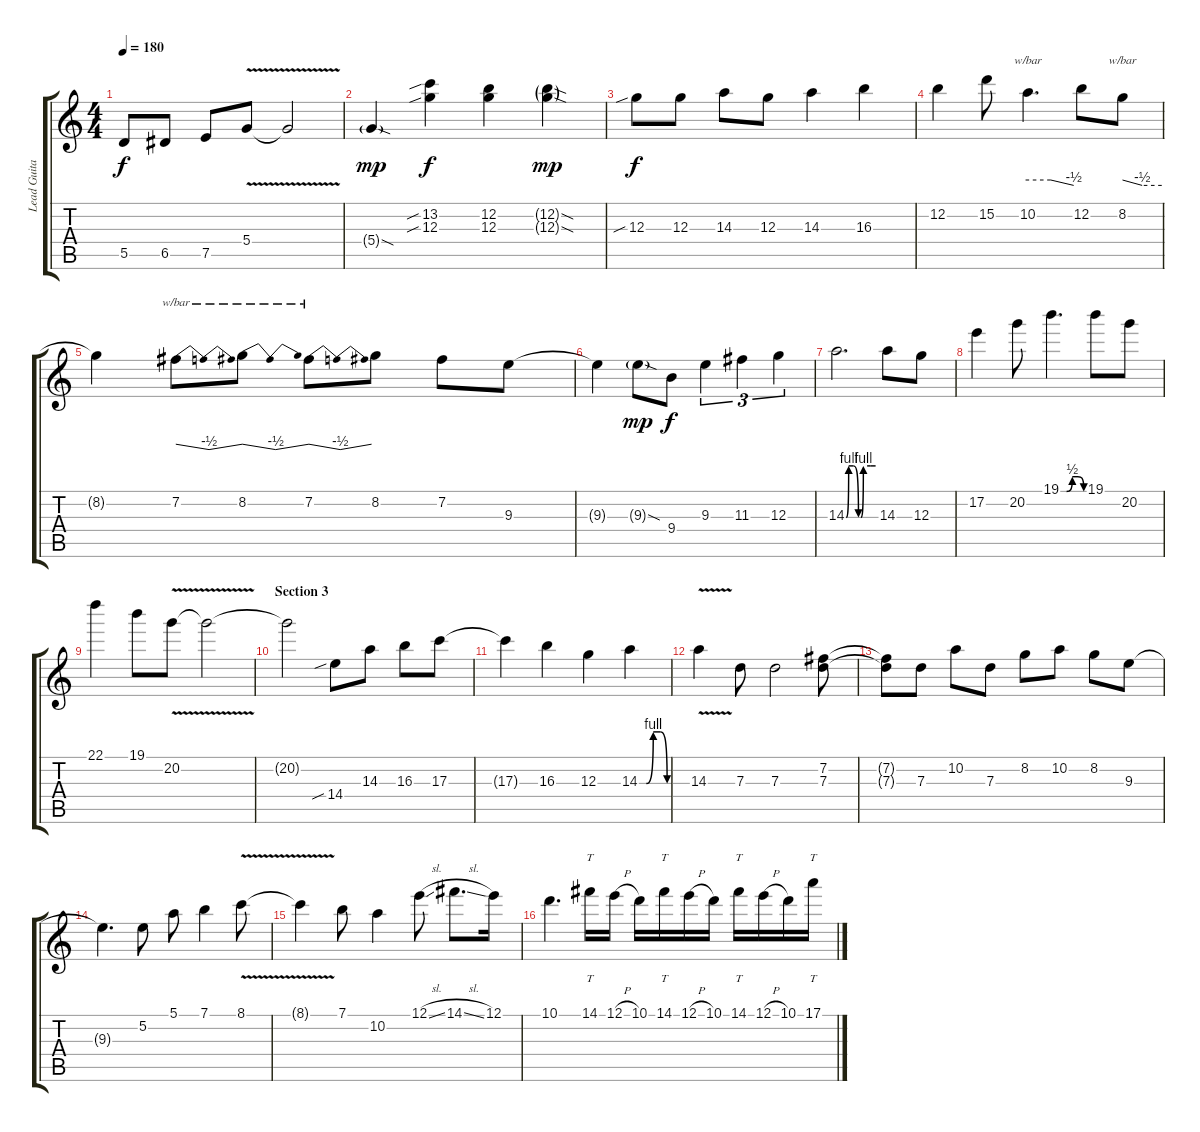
\track ("Lead Guitar" "Lead Guita") {instrument distortionguitar}
\staff {score tabs}
\tuning (E4 B3 G3 D3 A2 E2) {hide}
\ts (4 4)
\tempo 180
\clef g2
\ks c
5.5.8{dy f} 6.5.8 7.5.8 5.4{v}.8 5.4{t}.2 |
5.4{sod g}.4{dy mp} (13.2{sib} 12.3{sib}).4{dy f} (12.2 12.3).4 (12.2{sod g} 12.3{sod g}).4{dy mp} |
12.3{sib}.8{dy f} 12.3.8 14.3.8 12.3.8 14.3.4 16.3.4 |
12.2.4 15.2.8 10.2.4{d tbe (custom default 0 0 30 0 60 -2)} 12.2.8 8.2.8{tbe (custom default 0 0 30 -2 60 -2)} |
8.2{t}.4 7.2.8{tbe (dip default 0 0 30 -2 60 0)} 8.2.8{tbe (dip default 0 0 30 -2 60 0)} 7.2.8{tbe (dip default 0 0 30 -2 60 0)} 8.2.8 7.2.8 9.3.8 |
9.3{t}.4 9.3{sod g}.8{dy mp} 9.4.8{dy f} 9.3.4{tu (3 2)} 11.3.4{tu (3 2)} 12.3.4{tu (3 2)} |
14.3{be (custom 0 0 5 4 15 4 25 0 30 0 35 4 50 4 60 4)}.2{d} 14.3.8 12.3.8 |
17.2.4 20.2.8 19.1{be (custom 0 0 15 0 30 2 45 2 60 0)}.4{d} 19.1.8 20.2.8 |
22.1.4 19.1.8 20.2{v}.8 20.2{t}.2 |
\section ("" "Section 3")
20.2{t}.2 14.4{sib}.8 14.3.8 16.3.8 17.3.8 |
17.3{t}.4 16.3.4 12.3.4 14.3{be (custom 0 0 15 0 30 4 45 4 60 0)}.4 |
14.3{v}.4 7.3.8 7.3.2 (7.2 7.3).8 |
(7.2{t} 7.3{t}).8 7.3.8 10.2.8 7.3.8 8.2.8 10.2.8 8.2.8 9.3.8 |
9.3{t}.4{d} 5.2.8 5.1.8 7.1.4 8.1{v}.8 |
8.1{t}.4 7.1.8 10.2.4 12.1{sl}.8 14.1{sl}.8{d} 12.1.16 |
10.1.4{d} 14.1.16{tt} 12.1{h}.16 10.1.16 14.1.16{tt} 12.1{h}.16 10.1.16 14.1.16{tt} 12.1{h}.16 10.1.16 17.1.16{tt}
